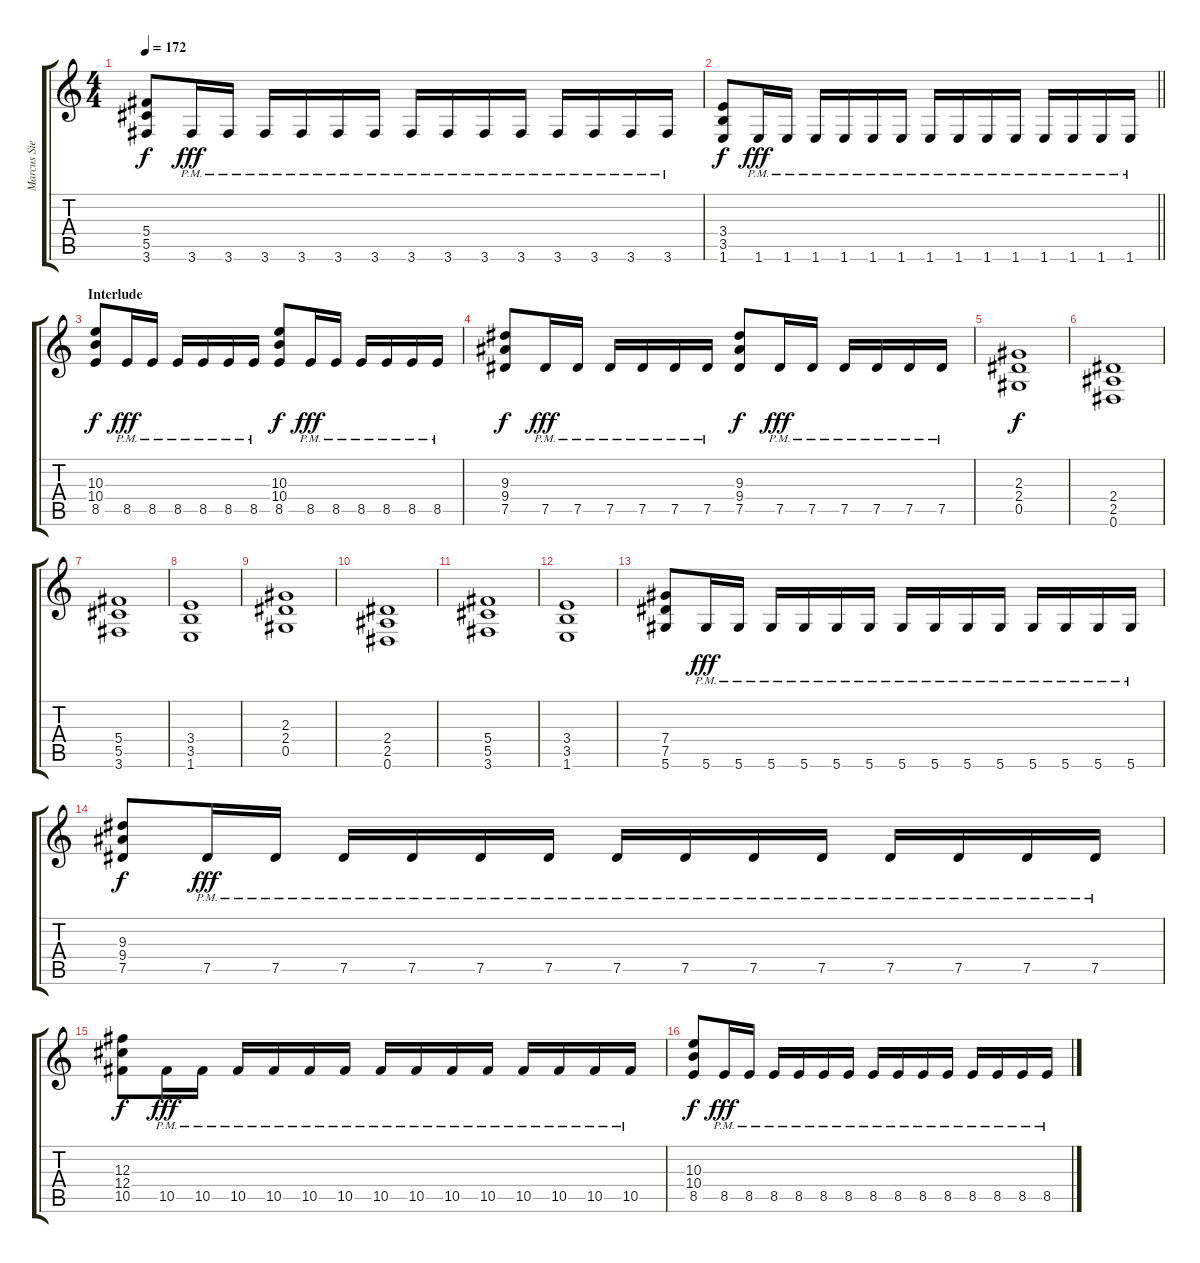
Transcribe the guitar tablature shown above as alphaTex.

\track ("Marcus Siepen" "Marcus Sie") {instrument distortionguitar}
\staff {score tabs}
\tuning (Eb4 Bb3 Gb3 Db3 Ab2 Eb2) {hide}
\ts (4 4)
\tempo 172
\clef g2
\ks c
(5.4 5.5 3.6).8{dy f} 3.6{pm}.16{dy fff} 3.6{pm}.16 3.6{pm}.16 3.6{pm}.16 3.6{pm}.16 3.6{pm}.16 3.6{pm}.16 3.6{pm}.16 3.6{pm}.16 3.6{pm}.16 3.6{pm}.16 3.6{pm}.16 3.6{pm}.16 3.6{pm}.16 |
\barLineRight lightlight
(3.4 3.5 1.6).8{dy f} 1.6{pm}.16{dy fff} 1.6{pm}.16 1.6{pm}.16 1.6{pm}.16 1.6{pm}.16 1.6{pm}.16 1.6{pm}.16 1.6{pm}.16 1.6{pm}.16 1.6{pm}.16 1.6{pm}.16 1.6{pm}.16 1.6{pm}.16 1.6{pm}.16 |
\section ("" "Interlude")
(10.3 10.4 8.5).8{dy f} 8.5{pm}.16{dy fff} 8.5{pm}.16 8.5{pm}.16 8.5{pm}.16 8.5{pm}.16 8.5{pm}.16 (10.3 10.4 8.5).8{dy f} 8.5{pm}.16{dy fff} 8.5{pm}.16 8.5{pm}.16 8.5{pm}.16 8.5{pm}.16 8.5{pm}.16 |
(9.3 9.4 7.5).8{dy f} 7.5{pm}.16{dy fff} 7.5{pm}.16 7.5{pm}.16 7.5{pm}.16 7.5{pm}.16 7.5{pm}.16 (9.3 9.4 7.5).8{dy f} 7.5{pm}.16{dy fff} 7.5{pm}.16 7.5{pm}.16 7.5{pm}.16 7.5{pm}.16 7.5{pm}.16 |
(2.3 2.4 0.5).1{dy f} |
(2.4 2.5 0.6).1 |
(5.4 5.5 3.6).1 |
(3.4 3.5 1.6).1 |
(2.3 2.4 0.5).1 |
(2.4 2.5 0.6).1 |
(5.4 5.5 3.6).1 |
(3.4 3.5 1.6).1 |
(7.4 7.5 5.6).8 5.6{pm}.16{dy fff} 5.6{pm}.16 5.6{pm}.16 5.6{pm}.16 5.6{pm}.16 5.6{pm}.16 5.6{pm}.16 5.6{pm}.16 5.6{pm}.16 5.6{pm}.16 5.6{pm}.16 5.6{pm}.16 5.6{pm}.16 5.6{pm}.16 |
(9.3 9.4 7.5).8{dy f} 7.5{pm}.16{dy fff} 7.5{pm}.16 7.5{pm}.16 7.5{pm}.16 7.5{pm}.16 7.5{pm}.16 7.5{pm}.16 7.5{pm}.16 7.5{pm}.16 7.5{pm}.16 7.5{pm}.16 7.5{pm}.16 7.5{pm}.16 7.5{pm}.16 |
(12.3 12.4 10.5).8{dy f} 10.5{pm}.16{dy fff} 10.5{pm}.16 10.5{pm}.16 10.5{pm}.16 10.5{pm}.16 10.5{pm}.16 10.5{pm}.16 10.5{pm}.16 10.5{pm}.16 10.5{pm}.16 10.5{pm}.16 10.5{pm}.16 10.5{pm}.16 10.5{pm}.16 |
(10.3 10.4 8.5).8{dy f} 8.5{pm}.16{dy fff} 8.5{pm}.16 8.5{pm}.16 8.5{pm}.16 8.5{pm}.16 8.5{pm}.16 8.5{pm}.16 8.5{pm}.16 8.5{pm}.16 8.5{pm}.16 8.5{pm}.16 8.5{pm}.16 8.5{pm}.16 8.5{pm}.16
